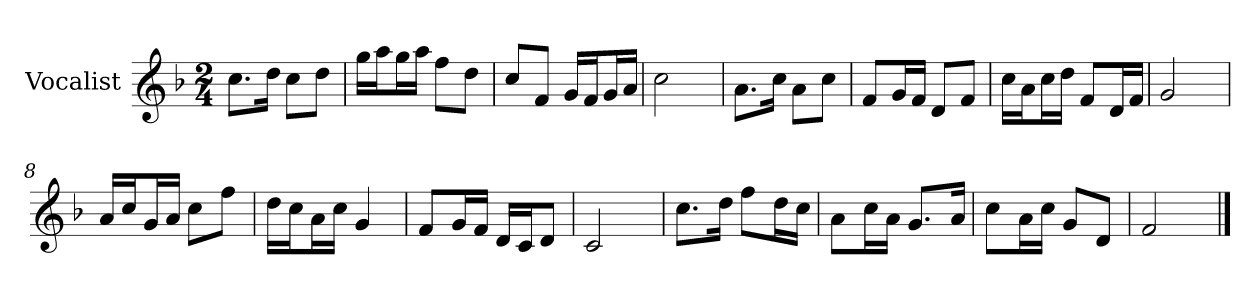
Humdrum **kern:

**kern
*part1
*staff1
*I"Vocalist
*k[b-]
*F:
*M2/4
=
8.ccL
16ddJk
8ccL
8ddJ
=1
16ggLL
16aaJ
16ggL
16aaJJ
8ffL
8ddJ
=2
8ccL
8fJ
16gLL
16fJ
16gL
16aJJ
=3
2cc
=4
8.aL
16ccJk
8aL
8ccJ
=5
8fL
16gL
16fJJ
8dL
8fJ
=6
16ccLL
16aJ
16ccL
16ddJJ
8fL
16dL
16fJJ
=7
2g
=8
16aLL
16ccJ
16gL
16aJJ
8ccL
8ffJ
=9
16ddLL
16ccJ
16aL
16ccJJ
4g
=10
8fL
16gL
16fJJ
16dLL
16cJ
8dJ
=11
2c
=12
8.ccL
16ddJk
8ffL
16ddL
16ccJJ
=13
8aL
16ccL
16aJJ
8.gL
16aJk
=14
8ccL
16aL
16ccJJ
8gL
8dJ
=15
2f
==
*-
